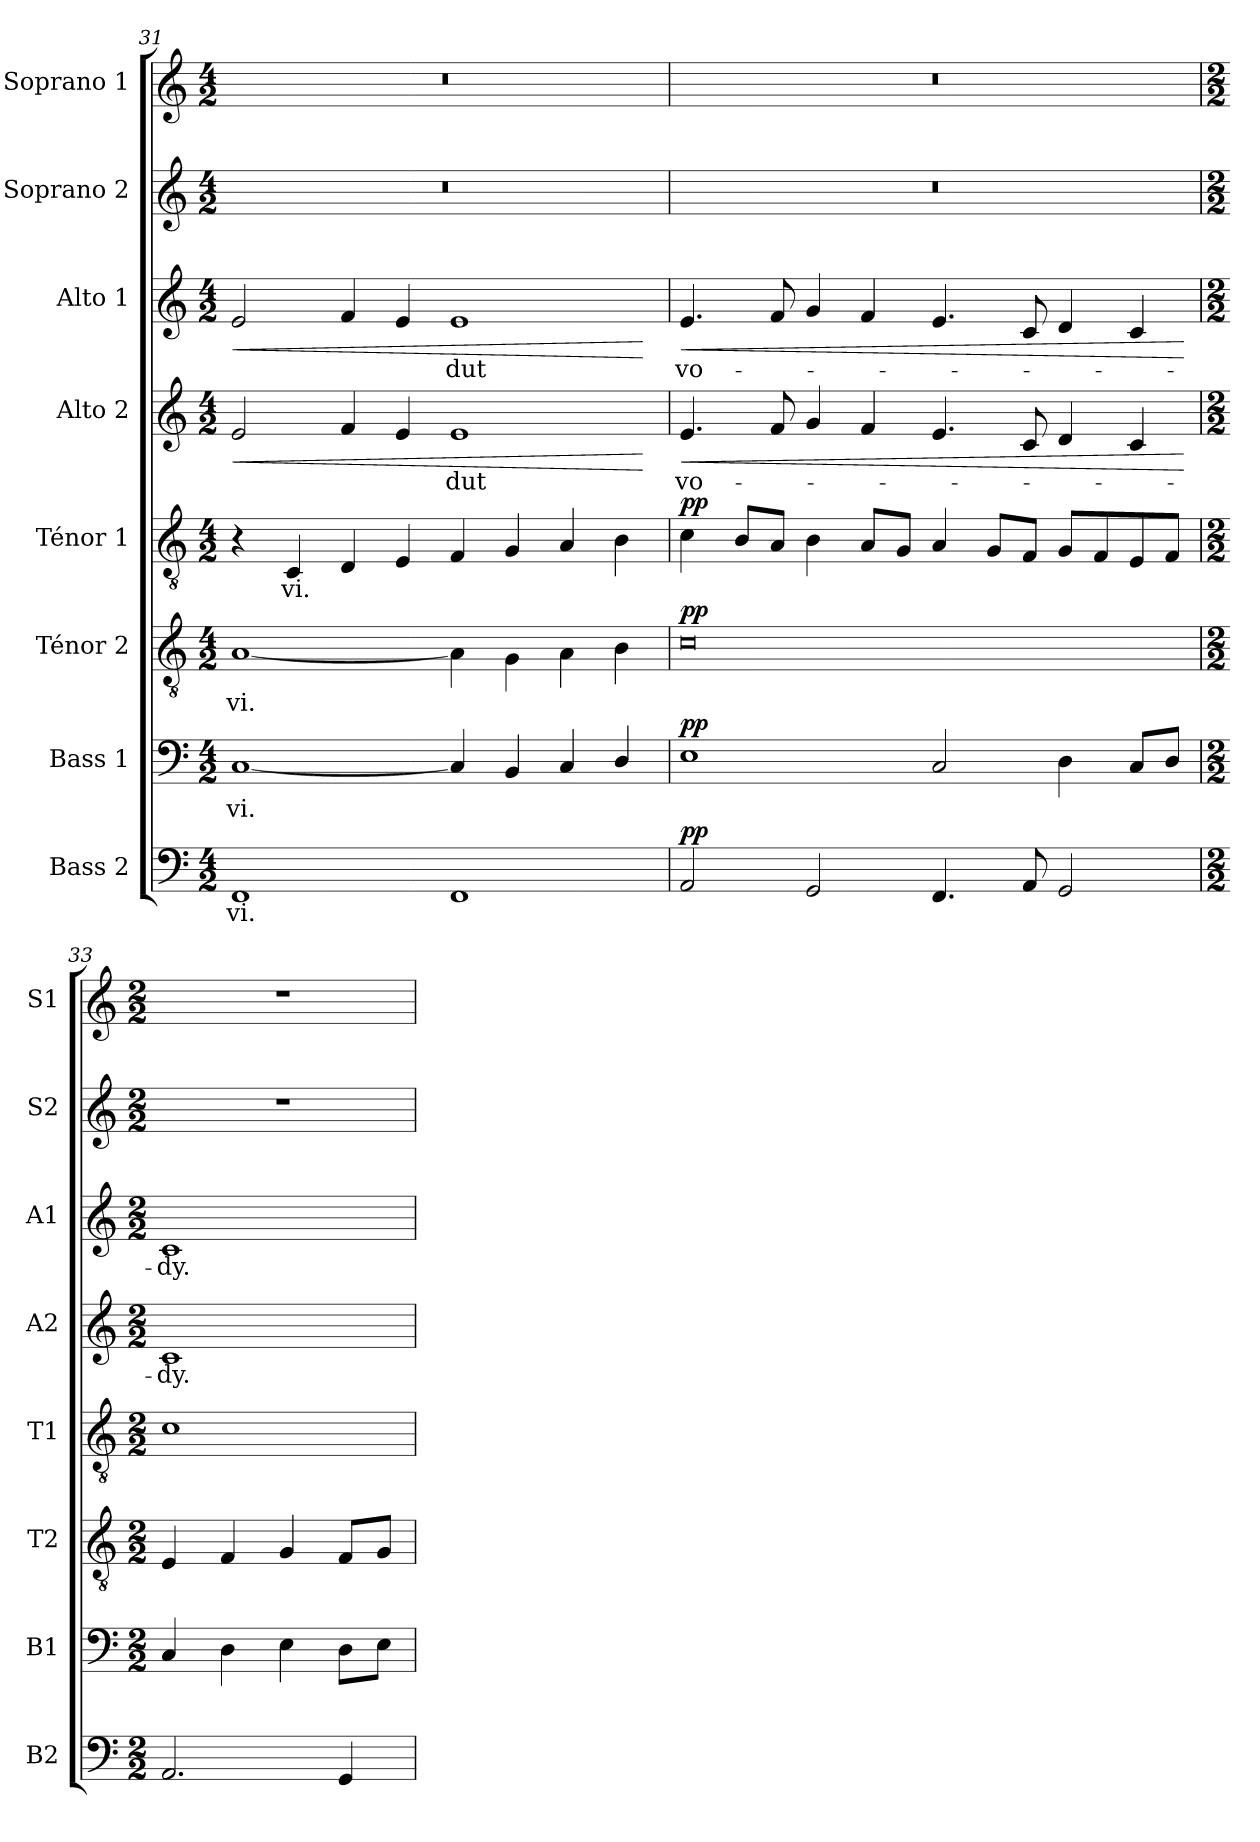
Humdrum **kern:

**kern	**text	**dynam	**kern	**text	**dynam	**kern	**text	**dynam	**kern	**text	**dynam	**kern	**text	**dynam	**kern	**text	**dynam	**kern	**kern
*part8	*part8	*part8	*part7	*part7	*part7	*part6	*part6	*part6	*part5	*part5	*part5	*part4	*part4	*part4	*part3	*part3	*part3	*part2	*part1
*staff8	*staff8	*staff8	*staff7	*staff7	*staff7	*staff6	*staff6	*staff6	*staff5	*staff5	*staff5	*staff4	*staff4	*staff4	*staff3	*staff3	*staff3	*staff2	*staff1
*I"Bass 2	*	*	*I"Bass 1	*	*	*I"Ténor 2	*	*	*I"Ténor 1	*	*	*I"Alto 2	*	*	*I"Alto 1	*	*	*I"Soprano 2	*I"Soprano 1
*I'B2	*	*	*I'B1	*	*	*I'T2	*	*	*I'T1	*	*	*I'A2	*	*	*I'A1	*	*	*I'S2	*I'S1
*clefF4	*	*	*clefF4	*	*	*clefGv2	*	*	*clefGv2	*	*	*clefG2	*	*	*clefG2	*	*	*clefG2	*clefG2
*k[]	*	*	*k[]	*	*	*k[]	*	*	*k[]	*	*	*k[]	*	*	*k[]	*	*	*k[]	*k[]
*M4/2	*	*	*M4/2	*	*	*M4/2	*	*	*M4/2	*	*	*M4/2	*	*	*M4/2	*	*	*M4/2	*M4/2
=31	=31	=31	=31	=31	=31	=31	=31	=31	=31	=31	=31	=31	=31	=31	=31	=31	=31	=31	=31
!	!LO:LY:b	!	!	!LO:LY:b	!	!	!LO:LY:b	!	!	!	!	!	!	!LO:HP:b	!	!	!LO:HP:b	!	!
1FF	-vi.	.	[1C	-vi.	.	[1A	-vi.	.	4r	.	.	2e/	.	<	2e/	.	<	0r	0r
!	!	!	!	!	!	!	!	!	!	!LO:LY:b	!	!	!	!	!	!	!	!	!
.	.	.	.	.	.	.	.	.	4C/	-vi.	.	.	.	.	.	.	.	.	.
.	.	.	.	.	.	.	.	.	4D/	.	.	4f/	.	.	4f/	.	.	.	.
.	.	.	.	.	.	.	.	.	4E/	.	.	4e/	.	.	4e/	.	.	.	.
!	!	!	!	!	!	!	!	!	!	!	!	!	!LO:LY:b	!	!	!LO:LY:b	!	!	!
1FF	.	.	4C/]	.	.	4A\]	.	.	4F/	.	.	1e	-dut	.	1e	-dut	.	.	.
.	.	.	4BB/	.	.	4G\	.	.	4G/	.	.	.	.	.	.	.	.	.	.
.	.	.	4C/	.	.	4A\	.	.	4A/	.	.	.	.	.	.	.	.	.	.
.	.	.	4D/	.	.	4B\	.	.	4B\	.	.	.	.	.	.	.	.	.	.
.	.	.	.	.	.	.	.	.	.	.	.	.	.	[	.	.	[	.	.
!!LO:PB:g=z
=32	=32	=32	=32	=32	=32	=32	=32	=32	=32	=32	=32	=32	=32	=32	=32	=32	=32	=32	=32
!	!	!LO:DY:a	!	!	!LO:DY:a	!	!	!LO:DY:a	!	!	!LO:DY:a	!	!LO:LY:b	!LO:HP:b	!	!LO:LY:b	!LO:HP:b	!	!
2AA/	.	pp	1E	.	pp	0c	.	pp	4c\	.	pp	4.e/	vo-	<	4.e/	vo-	<	0r	0r
.	.	.	.	.	.	.	.	.	8B/L	.	.	.	.	.	.	.	.	.	.
.	.	.	.	.	.	.	.	.	8A/J	.	.	8f/	.	.	8f/	.	.	.	.
2GG/	.	.	.	.	.	.	.	.	4B\	.	.	4g/	.	.	4g/	.	.	.	.
.	.	.	.	.	.	.	.	.	8A/L	.	.	4f/	.	.	4f/	.	.	.	.
.	.	.	.	.	.	.	.	.	8G/J	.	.	.	.	.	.	.	.	.	.
4.FF/	.	.	2C/	.	.	.	.	.	4A/	.	.	4.e/	.	.	4.e/	.	.	.	.
.	.	.	.	.	.	.	.	.	8G/L	.	.	.	.	.	.	.	.	.	.
8AA/	.	.	.	.	.	.	.	.	8F/J	.	.	8c/	.	.	8c/	.	.	.	.
2GG/	.	.	4D\	.	.	.	.	.	8G/L	.	.	4d/	.	.	4d/	.	.	.	.
.	.	.	.	.	.	.	.	.	8F/	.	.	.	.	.	.	.	.	.	.
.	.	.	8C/L	.	.	.	.	.	8E/	.	.	4c/	.	.	4c/	.	.	.	.
.	.	.	8D/J	.	.	.	.	.	8F/J	.	.	.	.	.	.	.	.	.	.
.	.	.	.	.	.	.	.	.	.	.	.	.	.	[	.	.	[	.	.
=33	=33	=33	=33	=33	=33	=33	=33	=33	=33	=33	=33	=33	=33	=33	=33	=33	=33	=33	=33
*M2/2	*	*	*M2/2	*	*	*M2/2	*	*	*M2/2	*	*	*M2/2	*	*	*M2/2	*	*	*M2/2	*M2/2
!	!	!	!	!	!	!	!	!	!	!	!	!	!LO:LY:b	!	!	!LO:LY:b	!	!	!
2.AA/	.	.	4C/	.	.	4E/	.	.	1c	.	.	1c	-dy.	.	1c	-dy.	.	1r	1r
.	.	.	4D\	.	.	4F/	.	.	.	.	.	.	.	.	.	.	.	.	.
.	.	.	4E\	.	.	4G/	.	.	.	.	.	.	.	.	.	.	.	.	.
4GG/	.	.	8D\L	.	.	8F/L	.	.	.	.	.	.	.	.	.	.	.	.	.
.	.	.	8E\J	.	.	8G/J	.	.	.	.	.	.	.	.	.	.	.	.	.
=	=	=	=	=	=	=	=	=	=	=	=	=	=	=	=	=	=	=	=
*-	*-	*-	*-	*-	*-	*-	*-	*-	*-	*-	*-	*-	*-	*-	*-	*-	*-	*-	*-
